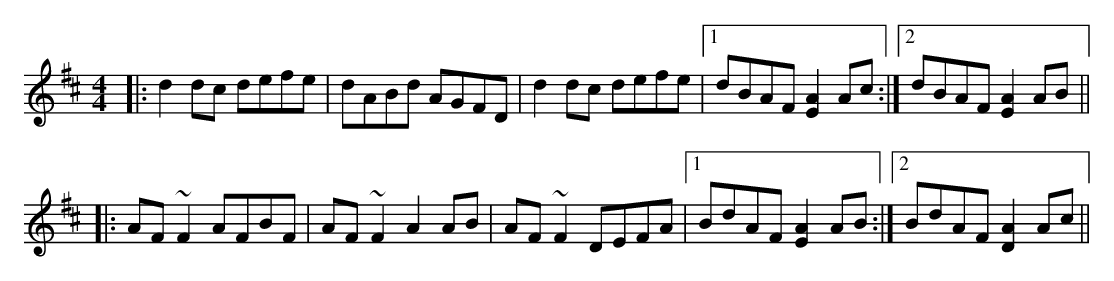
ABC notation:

X:1
M:4/4
K:D
|:d2dc defe|dABd AGFD|d2dc defe|1 dBAF [E2A2]Ac:|2 dBAF [E2A2]AB||
|:AF~F2 AFBF|AF~F2 A2AB|AF~F2 DEFA|1 BdAF [E2A2]AB:|2 BdAF [D2A2]Ac||
